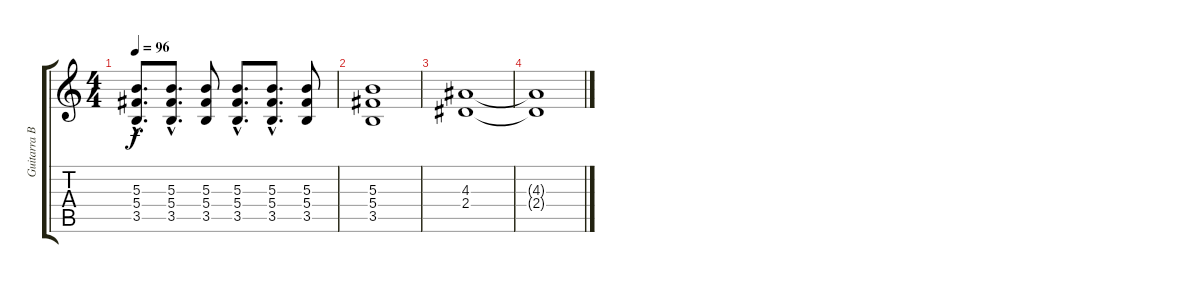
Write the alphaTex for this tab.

\track ("Guitarra Base" "Guitarra B") {instrument overdrivenguitar}
\staff {score tabs}
\tuning (Eb4 Bb3 Gb3 Db3 Ab2 Eb2) {hide}
\ts (4 4)
\tempo 96
\clef g2
\ks c
(5.3{hac} 5.4{hac} 3.5{hac}).8{d dy f} (5.3{hac} 5.4{hac} 3.5{hac}).8{d} (5.3 5.4 3.5).8 (5.3{hac} 5.4{hac} 3.5{hac}).8{d} (5.3{hac} 5.4{hac} 3.5{hac}).8{d} (5.3 5.4 3.5).8 |
(5.3 5.4 3.5).1 |
(4.3 2.4).1{volume 0} |
(4.3{t} 2.4{t}).1
